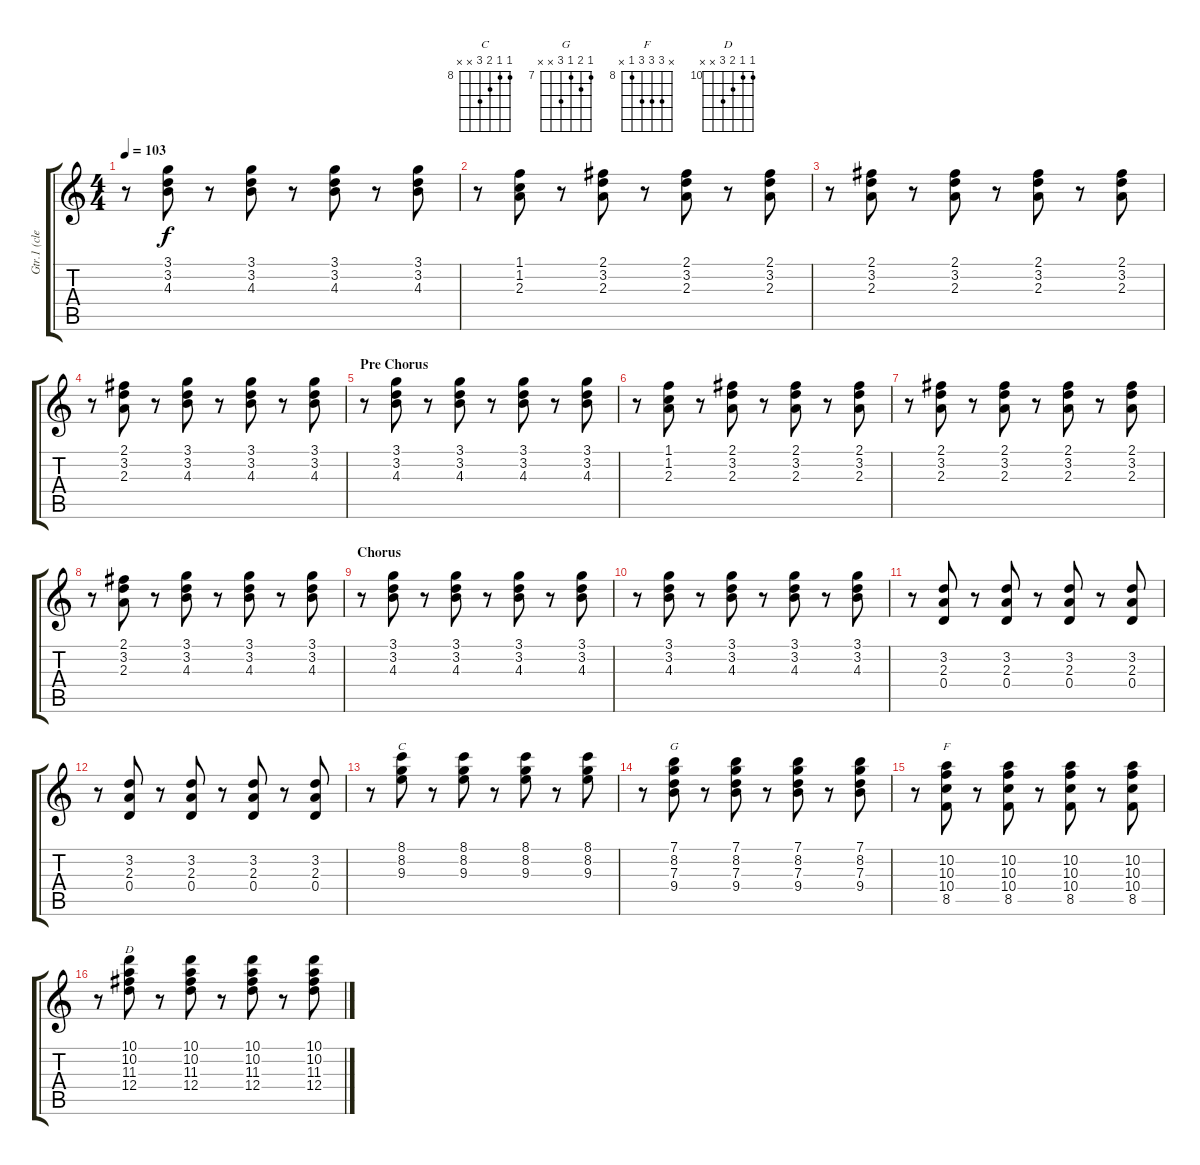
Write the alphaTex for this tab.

\track ("Gtr.1 (clean)" "Gtr.1 (cle") {instrument electricguitarclean}
\staff {score tabs}
\tuning (E4 B3 G3 D3 A2 E2) {hide}
\chord ("C" 8 8 9 10 x x) {firstfret 8}
\chord ("G" 7 8 7 9 x x) {firstfret 7}
\chord ("F" x 10 10 10 8 x) {firstfret 8}
\chord ("D" 10 10 11 12 x x) {firstfret 10}
\ts (4 4)
\tempo 103
\clef g2
\ks c
r.8{dy f} (3.1 3.2 4.3).8 r.8 (3.1 3.2 4.3).8 r.8 (3.1 3.2 4.3).8 r.8 (3.1 3.2 4.3).8 |
r.8 (1.1 1.2 2.3).8 r.8 (2.1 3.2 2.3).8 r.8 (2.1 3.2 2.3).8 r.8 (2.1 3.2 2.3).8 |
r.8 (2.1 3.2 2.3).8 r.8 (2.1 3.2 2.3).8 r.8 (2.1 3.2 2.3).8 r.8 (2.1 3.2 2.3).8 |
r.8 (2.1 3.2 2.3).8 r.8 (3.1 3.2 4.3).8 r.8 (3.1 3.2 4.3).8 r.8 (3.1 3.2 4.3).8 |
\section ("" "Pre Chorus")
r.8 (3.1 3.2 4.3).8 r.8 (3.1 3.2 4.3).8 r.8 (3.1 3.2 4.3).8 r.8 (3.1 3.2 4.3).8 |
r.8 (1.1 1.2 2.3).8 r.8 (2.1 3.2 2.3).8 r.8 (2.1 3.2 2.3).8 r.8 (2.1 3.2 2.3).8 |
r.8 (2.1 3.2 2.3).8 r.8 (2.1 3.2 2.3).8 r.8 (2.1 3.2 2.3).8 r.8 (2.1 3.2 2.3).8 |
r.8 (2.1 3.2 2.3).8 r.8 (3.1 3.2 4.3).8 r.8 (3.1 3.2 4.3).8 r.8 (3.1 3.2 4.3).8 |
\section ("" "Chorus")
r.8 (3.1 3.2 4.3).8 r.8 (3.1 3.2 4.3).8 r.8 (3.1 3.2 4.3).8 r.8 (3.1 3.2 4.3).8 |
r.8 (3.1 3.2 4.3).8 r.8 (3.1 3.2 4.3).8 r.8 (3.1 3.2 4.3).8 r.8 (3.1 3.2 4.3).8 |
r.8 (3.2 2.3 0.4).8 r.8 (3.2 2.3 0.4).8 r.8 (3.2 2.3 0.4).8 r.8 (3.2 2.3 0.4).8 |
r.8 (3.2 2.3 0.4).8 r.8 (3.2 2.3 0.4).8 r.8 (3.2 2.3 0.4).8 r.8 (3.2 2.3 0.4).8 |
r.8 (8.1 8.2 9.3).8{ch "C"} r.8 (8.1 8.2 9.3).8 r.8 (8.1 8.2 9.3).8 r.8 (8.1 8.2 9.3).8 |
r.8 (7.1 8.2 7.3 9.4).8{ch "G"} r.8 (7.1 8.2 7.3 9.4).8 r.8 (7.1 8.2 7.3 9.4).8 r.8 (7.1 8.2 7.3 9.4).8 |
r.8 (10.2 10.3 10.4 8.5).8{ch "F"} r.8 (10.2 10.3 10.4 8.5).8 r.8 (10.2 10.3 10.4 8.5).8 r.8 (10.2 10.3 10.4 8.5).8 |
r.8 (10.1 10.2 11.3 12.4).8{ch "D"} r.8 (10.1 10.2 11.3 12.4).8 r.8 (10.1 10.2 11.3 12.4).8 r.8 (10.1 10.2 11.3 12.4).8
